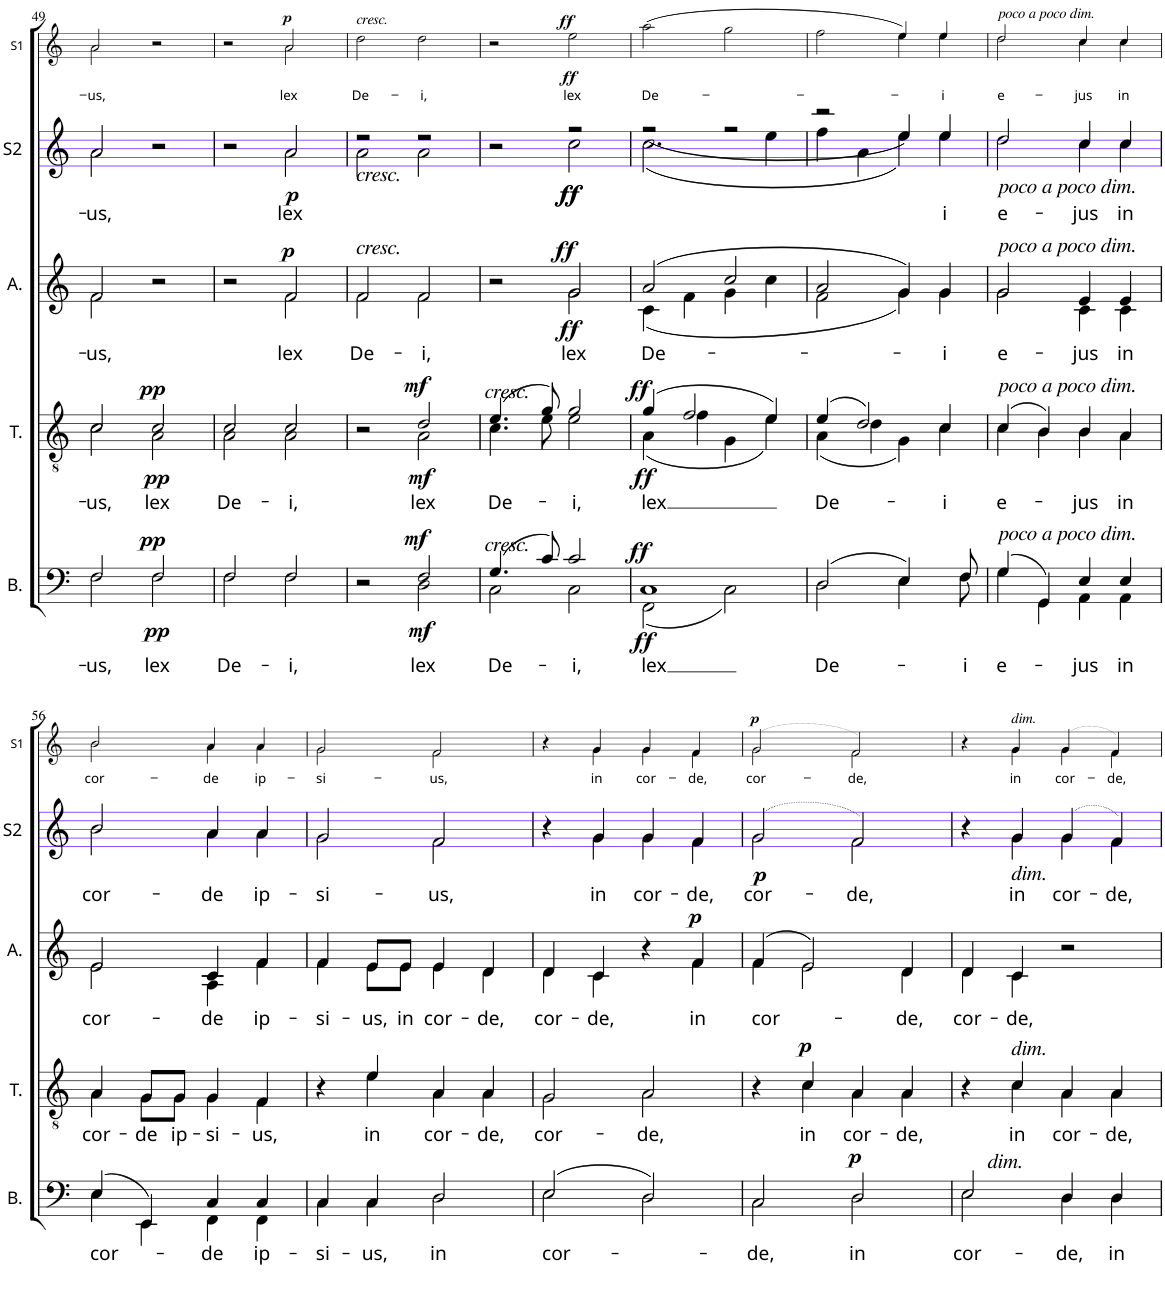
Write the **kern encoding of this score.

**kern	**text	**dynam	**kern	**text	**dynam	**kern	**text	**dynam	**kern	**text	**dynam	**kern	**text	**dynam
*part5	*part5	*part5	*part4	*part4	*part4	*part3	*part3	*part3	*part2	*part2	*part2	*part1	*part1	*part1
*staff5	*staff5	*staff5	*staff4	*staff4	*staff4	*staff3	*staff3	*staff3	*staff2	*staff2	*staff2	*staff1	*staff1	*staff1
*I"Basse	*	*	*I"Ténor	*	*	*I"Alto	*	*	*I"Soprano 2	*	*	*I"Soprano 1	*	*
*I'B.	*	*	*I'T.	*	*	*I'A.	*	*	*I'S2	*	*	*I'S1	*	*
!!LO:PB:g=z
*clefF4	*	*	*clefGv2	*	*	*clefG2	*	*	*clefG2	*	*	*clefG2	*	*
*k[]	*	*	*k[]	*	*	*k[]	*	*	*k[]	*	*	*k[]	*	*
*M2/2	*	*	*M2/2	*	*	*M2/2	*	*	*M2/2	*	*	*M2/2	*	*
*met(c|)	*	*	*met(c|)	*	*	*met(c|)	*	*	*met(c|)	*	*	*met(c|)	*	*
=49	=49	=49	=49	=49	=49	=49	=49	=49	=49	=49	=49	=49	=49	=49
!	!LO:LY:b	!	!	!LO:LY:b	!	!	!LO:LY:b	!	!	!LO:LY:b	!	!	!LO:LY:b	!
*^	*	*	*^	*	*	*^	*	*	*^	*	*	*^	*	*
2F/	2F\	-us,	.	2c/	2c\	-us,	.	2f/	2f\	-us,	.	2a/	2a\	-us,	.	2a/	2a\	-us,	.
!	!	!LO:LY:b	!LO:DY:a	!	!	!LO:LY:b	!	!	!	!	!	!	!	!	!	!	!	!	!
!	!	!	!LO:DY:n=1:b	!	!	!	!LO:DY:a	!	!	!	!	!	!	!	!	!	!	!	!
!	!	!	!	!	!	!	!LO:DY:n=1:b	!	!	!	!	!	!	!	!	!	!	!	!
2F/	2F\	lex	pp pp	2c/	2A\	lex	pp pp	2r	2ryy	.	.	2r	2ryy	.	.	2r	2ryy	.	.
=50	=50	=50	=50	=50	=50	=50	=50	=50	=50	=50	=50	=50	=50	=50	=50	=50	=50	=50	=50
!	!	!LO:LY:b	!	!	!	!LO:LY:b	!	!	!	!	!	!	!	!	!	!	!	!	!
2F/	2F\	De-	.	2c/	2A\	De-	.	2r	2ryy	.	.	2r	2ryy	.	.	2r	2ryy	.	.
!	!	!LO:LY:b	!	!	!	!LO:LY:b	!	!	!	!LO:LY:b	!LO:DY:a	!	!	!LO:LY:b	!LO:DY:b	!	!	!LO:LY:b	!LO:DY:a
2F/	2F\	-i,	.	2c/	2A\	-i,	.	2f/	2f\	lex	p	2a/	2a\	lex	p	2a/	2a\	lex	p
=51	=51	=51	=51	=51	=51	=51	=51	=51	=51	=51	=51	=51	=51	=51	=51	=51	=51	=51	=51
!	!	!	!	!	!	!	!	!	!	!	!	!	!	!	!	!LO:TX:a:i:t=cresc.	!	!	!
!	!	!	!	!	!	!	!	!	!	!	!	!LO:TX:b:i:t=cresc.	!	!	!	!	!	!	!
!	!	!	!	!	!	!	!	!LO:TX:a:i:t=cresc.	!	!	!	!	!	!	!	!	!	!	!
!	!	!	!	!	!	!	!	!	!	!LO:LY:b	!	!	!	!	!	!	!	!LO:LY:b	!
*	*	*	*	*	*	*	*	*	*	*	*	*	*	*	*	*v	*v	*	*
2r	2ryy	.	.	2r	2ryy	.	.	2f/	2f\	De-	.	2r	2a\	.	.	2dd\	De-	.
!	!	!LO:LY:b	!LO:DY:a	!	!	!LO:LY:b	!	!	!	!LO:LY:b	!	!	!	!	!	!	!LO:LY:b	!
!	!	!	!LO:DY:n=1:b	!	!	!	!LO:DY:a	!	!	!	!	!	!	!	!	!	!	!
!	!	!	!	!	!	!	!LO:DY:n=1:b	!	!	!	!	!	!	!	!	!	!	!
2F/	2D\	lex	mf mf	2d/	2A\	lex	mf mf	2f/	2f\	-i,	.	2r	2a\	.	.	2dd\	-i,	.
=52	=52	=52	=52	=52	=52	=52	=52	=52	=52	=52	=52	=52	=52	=52	=52	=52	=52	=52
!	!	!	!	!LO:TX:a:i:t=cresc.	!	!	!	!	!	!	!	!	!	!	!	!	!	!
!LO:TX:a:i:t=cresc.	!	!	!	!	!	!	!	!	!	!	!	!	!	!	!	!	!	!
!	!	!LO:LY:b	!	!	!	!LO:LY:b	!	!	!	!	!	!	!	!	!	!	!	!
*	*	*	*	*	*	*	*	*	*	*	*	*	*	*	*	*^	*	*
(4.G/	2C\	De-	.	(4.e/	4.c\	De-	.	2r	2ryy	.	.	2r	2ryy	.	.	2r	2ryy	.	.
8c/)	.	.	.	8g/)	8e\	.	.	.	.	.	.	.	.	.	.	.	.	.	.
!	!	!LO:LY:b	!	!	!	!LO:LY:b	!	!	!	!LO:LY:b	!LO:DY:a	!	!	!	!	!	!	!LO:LY:b	!
!	!	!	!	!	!	!	!	!	!	!	!LO:DY:n=1:b	!	!	!	!LO:DY:b	!	!	!	!
!	!	!	!	!	!	!	!	!	!	!	!	!	!	!	!LO:DY:n=1:b	!	!	!	!LO:DY:a
!	!	!	!	!	!	!	!	!	!	!	!	!	!	!	!	!	!	!	!LO:DY:n=1:b
2c/	2C\	-i,	.	2g/	2e\	-i,	.	2g/	2g\	lex	ff ff	2r	2cc\	.	ff ff	2ee\	2ryy	lex	ff ff
=53	=53	=53	=53	=53	=53	=53	=53	=53	=53	=53	=53	=53	=53	=53	=53	=53	=53	=53	=53
!	!	!LO:LY:b	!LO:DY:a	!	!	!LO:LY:b	!	!	!	!LO:LY:b	!	!	!	!	!	!	!	!LO:LY:b	!
!	!	!	!LO:DY:n=1:b	!	!	!	!LO:DY:a	!	!	!	!	!	!	!	!	!	!	!	!
!	!	!	!	!	!	!	!LO:DY:n=1:b	!	!	!	!	!	!	!	!	!	!	!	!
*	*	*	*	*	*	*	*	*	*	*	*	*	*	*	*	*v	*v	*	*
1C	(2FF\	lex	ff ff	(4g/	(4A\	lex	ff ff	(2a/	(4c\	De-	.	(2r	(2.cc\	.	.	(2aa\	De-	.
.	.	.	.	2f/	4f\	.	.	.	4f\	.	.	.	.	.	.	.	.	.
.	2C\)	.	.	.	4G\	.	.	2cc/	4g\	.	.	2r	.	.	.	2gg\	.	.
.	.	.	.	4e/)	4e\)	.	.	.	4cc\	.	.	.	4ee\	.	.	.	.	.
=54	=54	=54	=54	=54	=54	=54	=54	=54	=54	=54	=54	=54	=54	=54	=54	=54	=54	=54
!	!	!LO:LY:b	!	!	!	!LO:LY:b	!	!	!	!	!	!	!	!	!	!	!	!
*	*	*	*	*	*	*	*	*	*	*	*	*	*	*	*	*^	*	*
(2D/	2D\	De-	.	(4e/	(4A\	De-	.	2a/	2f\	.	.	2r	4ff\	.	.	2ff\	2ryy	.	.
.	.	.	.	2d/)	4d\	.	.	.	.	.	.	.	4a\	.	.	.	.	.	.
4.E/)	4.E\	.	.	.	4G\)	.	.	4g/)	4g\)	.	.	4ee/)	4ee\)	.	.	4ee/)	4ee\	.	.
!	!	!	!	!	!	!LO:LY:b	!	!	!	!LO:LY:b	!	!	!	!LO:LY:b	!	!	!	!LO:LY:b	!
.	.	.	.	4c/	4c\	-i	.	4g/	4g\	-i	.	4ee/	4ee\	-i	.	4ee/	4ee\	-i	.
!	!	!LO:LY:b	!	!	!	!	!	!	!	!	!	!	!	!	!	!	!	!	!
8F/	8F\	-i	.	.	.	.	.	.	.	.	.	.	.	.	.	.	.	.	.
=55	=55	=55	=55	=55	=55	=55	=55	=55	=55	=55	=55	=55	=55	=55	=55	=55	=55	=55	=55
!	!	!	!	!	!	!	!	!	!	!	!	!	!	!	!	!LO:TX:a:i:t=poco a poco dim.	!	!	!
!	!	!	!	!	!	!	!	!	!	!	!	!LO:TX:b:i:t=poco a poco dim.	!	!	!	!	!	!	!
!	!	!	!	!	!	!	!	!LO:TX:a:i:t=poco a poco dim.	!	!	!	!	!	!	!	!	!	!	!
!	!	!	!	!LO:TX:a:i:t=poco a poco dim.	!	!	!	!	!	!	!	!	!	!	!	!	!	!	!
!LO:TX:a:i:t=poco a poco dim.	!	!	!	!	!	!	!	!	!	!	!	!	!	!	!	!	!	!	!
!	!	!LO:LY:b	!	!	!	!LO:LY:b	!	!	!	!LO:LY:b	!	!	!	!LO:LY:b	!	!	!	!LO:LY:b	!
(4G/	4G\	e-	.	(4c/	4c\	e-	.	2g/	2g\	e-	.	2dd/	2dd\	e-	.	2dd/	2dd\	e-	.
4GG/)	4GG\	.	.	4B/)	4B\	.	.	.	.	.	.	.	.	.	.	.	.	.	.
!	!	!LO:LY:b	!	!	!	!LO:LY:b	!	!	!	!LO:LY:b	!	!	!	!LO:LY:b	!	!	!	!LO:LY:b	!
4E/	4AA\	-jus	.	4B/	4B\	-jus	.	4e/	4c\	-jus	.	4cc/	4cc\	-jus	.	4cc/	4cc\	-jus	.
!	!	!LO:LY:b	!	!	!	!LO:LY:b	!	!	!	!LO:LY:b	!	!	!	!LO:LY:b	!	!	!	!LO:LY:b	!
4E/	4AA\	in	.	4A/	4A\	in	.	4e/	4c\	in	.	4cc/	4cc\	in	.	4cc/	4cc\	in	.
!!LO:LB:g=z	!!
=56	=56	=56	=56	=56	=56	=56	=56	=56	=56	=56	=56	=56	=56	=56	=56	=56	=56	=56	=56
!	!	!LO:LY:b	!	!	!	!LO:LY:b	!	!	!	!LO:LY:b	!	!	!	!LO:LY:b	!	!	!	!LO:LY:b	!
(4E/	4E\	cor-	.	4A/	4A\	cor-	.	2e/	2e\	cor-	.	2b/	2b\	cor-	.	2b/	2b\	cor-	.
!	!	!	!	!	!	!LO:LY:b	!	!	!	!	!	!	!	!	!	!	!	!	!
4EE/)	4EE\	.	.	8G/L	8G\L	-de	.	.	.	.	.	.	.	.	.	.	.	.	.
!	!	!	!	!	!	!LO:LY:b	!	!	!	!	!	!	!	!	!	!	!	!	!
.	.	.	.	8G/J	8G\J	ip-	.	.	.	.	.	.	.	.	.	.	.	.	.
!	!	!LO:LY:b	!	!	!	!LO:LY:b	!	!	!	!LO:LY:b	!	!	!	!LO:LY:b	!	!	!	!LO:LY:b	!
4C/	4FF\	-de	.	4G/	4G\	-si-	.	4c/	4A\	-de	.	4a/	4a\	-de	.	4a/	4a\	-de	.
!	!	!LO:LY:b	!	!	!	!LO:LY:b	!	!	!	!LO:LY:b	!	!	!	!LO:LY:b	!	!	!	!LO:LY:b	!
4C/	4FF\	ip-	.	4F/	4F\	-us,	.	4f/	4f\	ip-	.	4a/	4a\	ip-	.	4a/	4a\	ip-	.
=57	=57	=57	=57	=57	=57	=57	=57	=57	=57	=57	=57	=57	=57	=57	=57	=57	=57	=57	=57
!	!	!LO:LY:b	!	!	!	!	!	!	!	!LO:LY:b	!	!	!	!LO:LY:b	!	!	!	!LO:LY:b	!
4C/	4C\	-si-	.	4r	4ryy	.	.	4f/	4f\	-si-	.	2g/	2g\	-si-	.	2g/	2g\	-si-	.
!	!	!LO:LY:b	!	!	!	!LO:LY:b	!	!	!	!LO:LY:b	!	!	!	!	!	!	!	!	!
4C/	4C\	-us,	.	4e/	4e\	in	.	8e/L	8e\L	-us,	.	.	.	.	.	.	.	.	.
!	!	!	!	!	!	!	!	!	!	!LO:LY:b	!	!	!	!	!	!	!	!	!
.	.	.	.	.	.	.	.	8e/J	8e\J	in	.	.	.	.	.	.	.	.	.
!	!	!LO:LY:b	!	!	!	!LO:LY:b	!	!	!	!LO:LY:b	!	!	!	!LO:LY:b	!	!	!	!LO:LY:b	!
2D/	2D\	in	.	4A/	4A\	cor-	.	4e/	4e\	cor-	.	2f/	2f\	-us,	.	2f/	2f\	-us,	.
!	!	!	!	!	!	!LO:LY:b	!	!	!	!LO:LY:b	!	!	!	!	!	!	!	!	!
.	.	.	.	4A/	4A\	-de,	.	4d/	4d\	-de,	.	.	.	.	.	.	.	.	.
=58	=58	=58	=58	=58	=58	=58	=58	=58	=58	=58	=58	=58	=58	=58	=58	=58	=58	=58	=58
!	!	!LO:LY:b	!	!	!	!LO:LY:b	!	!	!	!LO:LY:b	!	!	!	!	!	!	!	!	!
(2E/	2E\	cor-	.	2G/	2G\	cor-	.	4d/	4d\	cor-	.	4r	4ryy	.	.	4r	4ryy	.	.
!	!	!	!	!	!	!	!	!	!	!LO:LY:b	!	!	!	!LO:LY:b	!	!	!	!LO:LY:b	!
.	.	.	.	.	.	.	.	4c/	4c\	-de,	.	4g/	4g\	in	.	4g/	4g\	in	.
!	!	!	!	!	!	!LO:LY:b	!	!	!	!	!	!	!	!LO:LY:b	!	!	!	!LO:LY:b	!
2D/)	2D\	.	.	2A/	2A\	-de,	.	4r	4ryy	.	.	4g/	4g\	cor-	.	4g/	4g\	cor-	.
!	!	!	!	!	!	!	!	!	!	!LO:LY:b	!LO:DY:a	!	!	!LO:LY:b	!	!	!	!LO:LY:b	!
.	.	.	.	.	.	.	.	4f/	4f\	in	p	4f/	4f\	-de,	.	4f/	4f\	-de,	.
=59	=59	=59	=59	=59	=59	=59	=59	=59	=59	=59	=59	=59	=59	=59	=59	=59	=59	=59	=59
!	!	!LO:LY:b	!	!	!	!	!	!	!	!LO:LY:b	!	!	!	!LO:LY:b	!LO:DY:b	!	!	!LO:LY:b	!LO:DY:a
2C/	2C\	-de,	.	4r	4ryy	.	.	(4f/	4f\	cor-	.	(2g/	2g\	cor-	p	(2g/	2g\	cor-	p
!	!	!	!	!	!	!LO:LY:b	!LO:DY:a	!	!	!	!	!	!	!	!	!	!	!	!
.	.	.	.	4c/	4c\	in	p	2e/)	2e\	.	.	.	.	.	.	.	.	.	.
!	!	!LO:LY:b	!LO:DY:a	!	!	!LO:LY:b	!	!	!	!	!	!	!	!LO:LY:b	!	!	!	!LO:LY:b	!
2D/	2D\	in	p	4A/	4A\	cor-	.	.	.	.	.	2f/)	2f\	-de,	.	2f/)	2f\	-de,	.
!	!	!	!	!	!	!LO:LY:b	!	!	!	!LO:LY:b	!	!	!	!	!	!	!	!	!
.	.	.	.	4A/	4A\	-de,	.	4d/	4d\	-de,	.	.	.	.	.	.	.	.	.
=60	=60	=60	=60	=60	=60	=60	=60	=60	=60	=60	=60	=60	=60	=60	=60	=60	=60	=60	=60
!LO:TX:a:i:t=dim.	!	!	!	!	!	!	!	!	!	!	!	!	!	!	!	!	!	!	!
!	!	!LO:LY:b	!	!	!	!	!	!	!	!LO:LY:b	!	!	!	!	!	!	!	!	!
2E/	2E\	cor-	.	4r	4ryy	.	.	4d/	4d\	cor-	.	4r	4ryy	.	.	4r	4ryy	.	.
!	!	!	!	!	!	!	!	!	!	!	!	!	!	!	!	!LO:TX:a:i:t=dim.	!	!	!
!	!	!	!	!	!	!	!	!	!	!	!	!LO:TX:b:i:t=dim.	!	!	!	!	!	!	!
!	!	!	!	!LO:TX:a:i:t=dim.	!	!	!	!	!	!	!	!	!	!	!	!	!	!	!
!	!	!	!	!	!	!LO:LY:b	!	!	!	!LO:LY:b	!	!	!	!LO:LY:b	!	!	!	!LO:LY:b	!
.	.	.	.	4c/	4c\	in	.	4c/	4c\	-de,	.	4g/	4g\	in	.	4g/	4g\	in	.
!	!	!LO:LY:b	!	!	!	!LO:LY:b	!	!	!	!	!	!	!	!LO:LY:b	!	!	!	!LO:LY:b	!
4D/	4D\	-de,	.	4A/	4A\	cor-	.	2r	2ryy	.	.	(4g/	4g\	cor-	.	(4g/	4g\	cor-	.
!	!	!LO:LY:b	!	!	!	!LO:LY:b	!	!	!	!	!	!	!	!LO:LY:b	!	!	!	!LO:LY:b	!
4D/	4D\	in	.	4A/	4A\	-de,	.	.	.	.	.	4f/)	4f\	-de,	.	4f/)	4f\	-de,	.
*v	*v	*	*	*	*	*	*	*v	*v	*	*	*v	*v	*	*	*v	*v	*	*
*	*	*	*v	*v	*	*	*	*	*	*	*	*	*	*	*
=	=	=	=	=	=	=	=	=	=	=	=	=	=	=
*-	*-	*-	*-	*-	*-	*-	*-	*-	*-	*-	*-	*-	*-	*-
